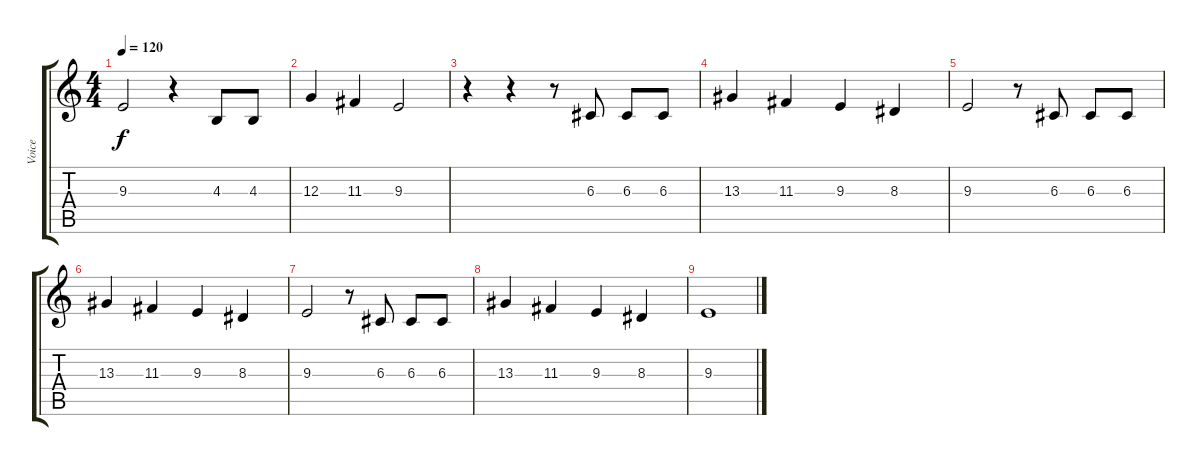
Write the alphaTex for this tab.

\track ("Voice" "Voice") {instrument lead6voice}
\staff {score tabs}
\tuning (E4 B3 G3 D3 A2 E2) {hide}
\ts (4 4)
\tempo 120
\clef g2
\ks c
9.3.2{dy f} r.4 4.3.8 4.3.8 |
12.3.4 11.3.4 9.3.2 |
r.4 r.4 r.8 6.3.8 6.3.8 6.3.8 |
13.3.4 11.3.4 9.3.4 8.3.4 |
9.3.2 r.8 6.3.8 6.3.8 6.3.8 |
13.3.4 11.3.4 9.3.4 8.3.4 |
9.3.2 r.8 6.3.8 6.3.8 6.3.8 |
13.3.4 11.3.4 9.3.4 8.3.4 |
9.3.1
